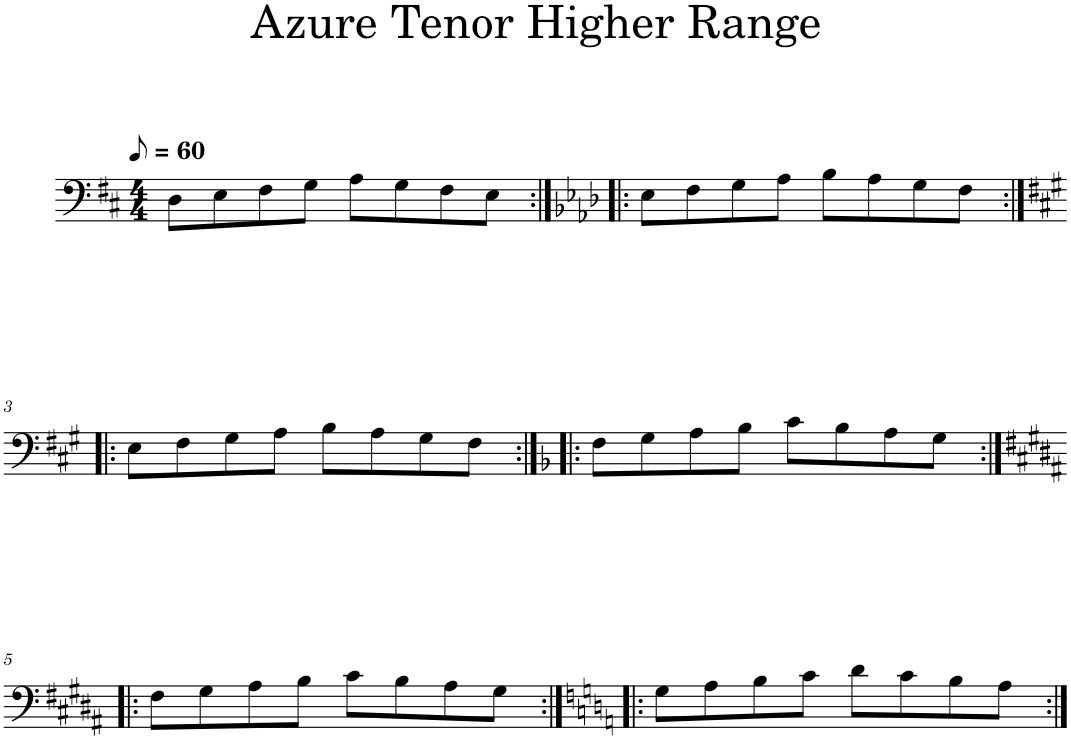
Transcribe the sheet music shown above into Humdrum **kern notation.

**kern
*part1
*staff1
*I"Piano
*I'Pno.
*clefF4
*k[f#c#]
*M4/4
*MM30
=1
8D\L
8E\
8F#\
8G\J
8A\L
8G\
8F#\
8E\J
=2:|!|:
*k[b-e-a-d-]
8E-\L
8F\
8G\
8A-\J
8B-\L
8A-\
8G\
8F\J
!!LO:LB:g=z
=3:|!|:
*k[f#c#g#]
8E\L
8F#\
8G#\
8A\J
8B\L
8A\
8G#\
8F#\J
=4:|!|:
*k[b-]
8F\L
8G\
8A\
8B-\J
8c\L
8B-\
8A\
8G\J
!!LO:LB:g=z
=5:|!|:
*k[f#c#g#d#a#]
8F#\L
8G#\
8A#\
8B\J
8c#\L
8B\
8A#\
8G#\J
=6:|!|:
*k[]
8G\L
8A\
8B\
8c\J
8d\L
8c\
8B\
8A\J
=:|!
*-
